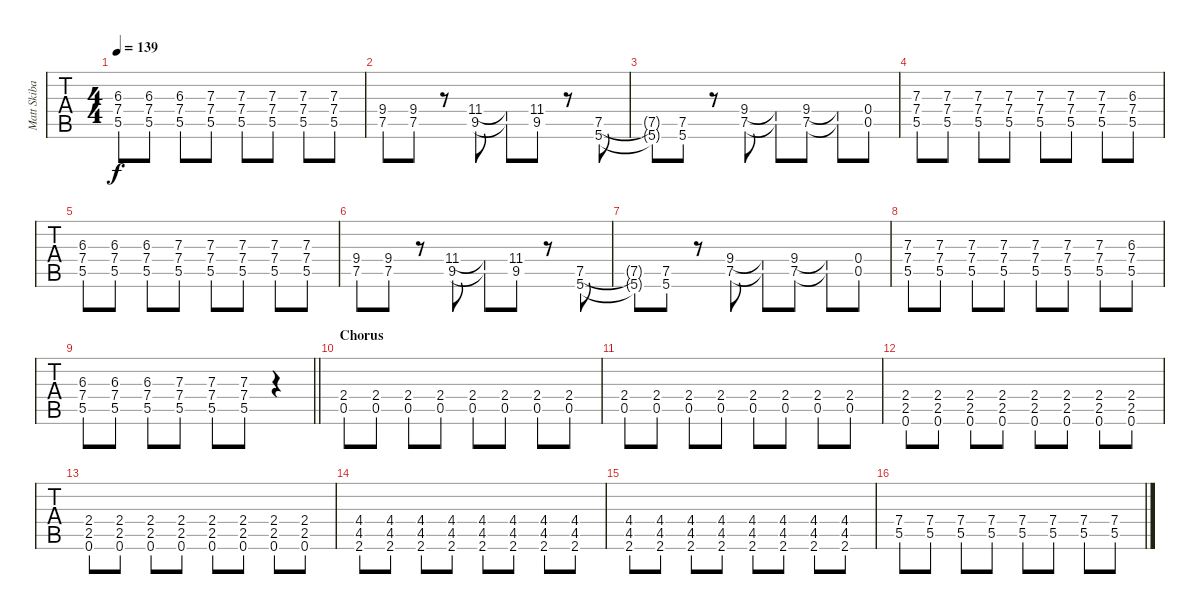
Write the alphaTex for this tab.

\track ("Matt Skiba - Guitar One" "Matt Skiba") {instrument distortionguitar}
\staff {tabs}
\tuning (E4 B3 G3 D3 A2 E2) {hide}
\ts (4 4)
\tempo 139
\clef g2
\ks a
(6.3 7.4 5.5).8{dy f} (6.3 7.4 5.5).8 (6.3 7.4 5.5).8 (7.3 7.4 5.5).8 (7.3 7.4 5.5).8 (7.3 7.4 5.5).8 (7.3 7.4 5.5).8 (7.3 7.4 5.5).8 |
(9.4 7.5).8 (9.4 7.5).8 r.8 (11.4 9.5).8 (11.4{t} 9.5{t}).8 (11.4 9.5).8 r.8 (7.5 5.6).8 |
(7.5{t} 5.6{t}).8 (7.5 5.6).8 r.8 (9.4 7.5).8 (9.4{t} 7.5{t}).8 (9.4 7.5).8 (9.4{t} 7.5{t}).8 (0.4 0.5).8 |
(7.3 7.4 5.5).8 (7.3 7.4 5.5).8 (7.3 7.4 5.5).8 (7.3 7.4 5.5).8 (7.3 7.4 5.5).8 (7.3 7.4 5.5).8 (7.3 7.4 5.5).8 (6.3 7.4 5.5).8 |
(6.3 7.4 5.5).8 (6.3 7.4 5.5).8 (6.3 7.4 5.5).8 (7.3 7.4 5.5).8 (7.3 7.4 5.5).8 (7.3 7.4 5.5).8 (7.3 7.4 5.5).8 (7.3 7.4 5.5).8 |
(9.4 7.5).8 (9.4 7.5).8 r.8 (11.4 9.5).8 (11.4{t} 9.5{t}).8 (11.4 9.5).8 r.8 (7.5 5.6).8 |
(7.5{t} 5.6{t}).8 (7.5 5.6).8 r.8 (9.4 7.5).8 (9.4{t} 7.5{t}).8 (9.4 7.5).8 (9.4{t} 7.5{t}).8 (0.4 0.5).8 |
(7.3 7.4 5.5).8 (7.3 7.4 5.5).8 (7.3 7.4 5.5).8 (7.3 7.4 5.5).8 (7.3 7.4 5.5).8 (7.3 7.4 5.5).8 (7.3 7.4 5.5).8 (6.3 7.4 5.5).8 |
\barLineRight lightlight
(6.3 7.4 5.5).8 (6.3 7.4 5.5).8 (6.3 7.4 5.5).8 (7.3 7.4 5.5).8 (7.3 7.4 5.5).8 (7.3 7.4 5.5).8 r.4 |
\section ("" "Chorus")
(2.4 0.5).8{volume 9 balance 8 instrument distortionguitar} (2.4 0.5).8 (2.4 0.5).8 (2.4 0.5).8 (2.4 0.5).8 (2.4 0.5).8 (2.4 0.5).8 (2.4 0.5).8 |
(2.4 0.5).8 (2.4 0.5).8 (2.4 0.5).8 (2.4 0.5).8 (2.4 0.5).8 (2.4 0.5).8 (2.4 0.5).8 (2.4 0.5).8 |
(2.4 2.5 0.6).8 (2.4 2.5 0.6).8 (2.4 2.5 0.6).8 (2.4 2.5 0.6).8 (2.4 2.5 0.6).8 (2.4 2.5 0.6).8 (2.4 2.5 0.6).8 (2.4 2.5 0.6).8 |
(2.4 2.5 0.6).8 (2.4 2.5 0.6).8 (2.4 2.5 0.6).8 (2.4 2.5 0.6).8 (2.4 2.5 0.6).8 (2.4 2.5 0.6).8 (2.4 2.5 0.6).8 (2.4 2.5 0.6).8 |
(4.4 4.5 2.6).8 (4.4 4.5 2.6).8 (4.4 4.5 2.6).8 (4.4 4.5 2.6).8 (4.4 4.5 2.6).8 (4.4 4.5 2.6).8 (4.4 4.5 2.6).8 (4.4 4.5 2.6).8 |
(4.4 4.5 2.6).8 (4.4 4.5 2.6).8 (4.4 4.5 2.6).8 (4.4 4.5 2.6).8 (4.4 4.5 2.6).8 (4.4 4.5 2.6).8 (4.4 4.5 2.6).8 (4.4 4.5 2.6).8 |
(7.4 5.5).8 (7.4 5.5).8 (7.4 5.5).8 (7.4 5.5).8 (7.4 5.5).8 (7.4 5.5).8 (7.4 5.5).8 (7.4 5.5).8
